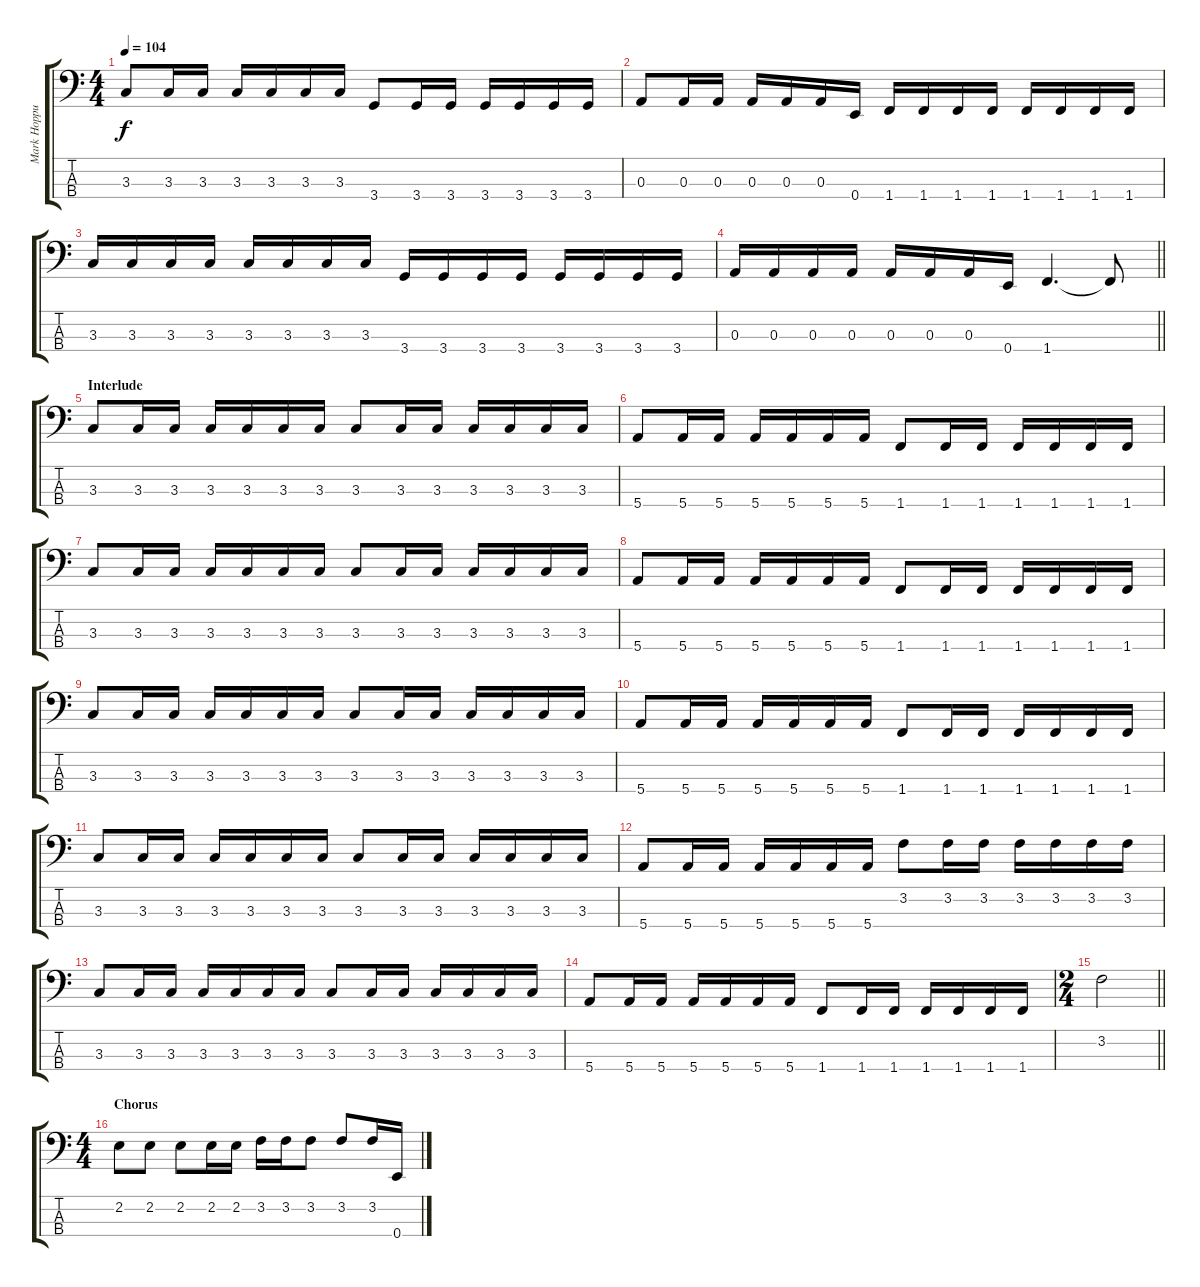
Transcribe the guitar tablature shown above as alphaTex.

\track ("Mark Hoppus" "Mark Hoppu") {instrument electricbassfinger}
\staff {score tabs}
\tuning (G2 D2 A1 E1) {hide}
\ts (4 4)
\tempo 104
\clef f4
\ks c
3.3.8{dy f} 3.3.16 3.3.16 3.3.16 3.3.16 3.3.16 3.3.16 3.4.8 3.4.16 3.4.16 3.4.16 3.4.16 3.4.16 3.4.16 |
0.3.8 0.3.16 0.3.16 0.3.16 0.3.16 0.3.16 0.4.16 1.4.16 1.4.16 1.4.16 1.4.16 1.4.16 1.4.16 1.4.16 1.4.16 |
3.3.16 3.3.16 3.3.16 3.3.16 3.3.16 3.3.16 3.3.16 3.3.16 3.4.16 3.4.16 3.4.16 3.4.16 3.4.16 3.4.16 3.4.16 3.4.16 |
\barLineRight lightlight
0.3.16 0.3.16 0.3.16 0.3.16 0.3.16 0.3.16 0.3.16 0.4.16 1.4.4{d} 1.4{t}.8 |
\section ("" "Interlude")
3.3.8 3.3.16 3.3.16 3.3.16 3.3.16 3.3.16 3.3.16 3.3.8 3.3.16 3.3.16 3.3.16 3.3.16 3.3.16 3.3.16 |
5.4.8 5.4.16 5.4.16 5.4.16 5.4.16 5.4.16 5.4.16 1.4.8 1.4.16 1.4.16 1.4.16 1.4.16 1.4.16 1.4.16 |
3.3.8 3.3.16 3.3.16 3.3.16 3.3.16 3.3.16 3.3.16 3.3.8 3.3.16 3.3.16 3.3.16 3.3.16 3.3.16 3.3.16 |
5.4.8 5.4.16 5.4.16 5.4.16 5.4.16 5.4.16 5.4.16 1.4.8 1.4.16 1.4.16 1.4.16 1.4.16 1.4.16 1.4.16 |
3.3.8 3.3.16 3.3.16 3.3.16 3.3.16 3.3.16 3.3.16 3.3.8 3.3.16 3.3.16 3.3.16 3.3.16 3.3.16 3.3.16 |
5.4.8 5.4.16 5.4.16 5.4.16 5.4.16 5.4.16 5.4.16 1.4.8 1.4.16 1.4.16 1.4.16 1.4.16 1.4.16 1.4.16 |
3.3.8 3.3.16 3.3.16 3.3.16 3.3.16 3.3.16 3.3.16 3.3.8 3.3.16 3.3.16 3.3.16 3.3.16 3.3.16 3.3.16 |
5.4.8 5.4.16 5.4.16 5.4.16 5.4.16 5.4.16 5.4.16 3.2.8 3.2.16 3.2.16 3.2.16 3.2.16 3.2.16 3.2.16 |
3.3.8 3.3.16 3.3.16 3.3.16 3.3.16 3.3.16 3.3.16 3.3.8 3.3.16 3.3.16 3.3.16 3.3.16 3.3.16 3.3.16 |
5.4.8 5.4.16 5.4.16 5.4.16 5.4.16 5.4.16 5.4.16 1.4.8 1.4.16 1.4.16 1.4.16 1.4.16 1.4.16 1.4.16 |
\ts (2 4)
\barLineRight lightlight
3.2.2 |
\ts (4 4)
\section ("" "Chorus")
2.2.8 2.2.8 2.2.8 2.2.16 2.2.16 3.2.16 3.2.16 3.2.8 3.2.8 3.2.16 0.4.16
